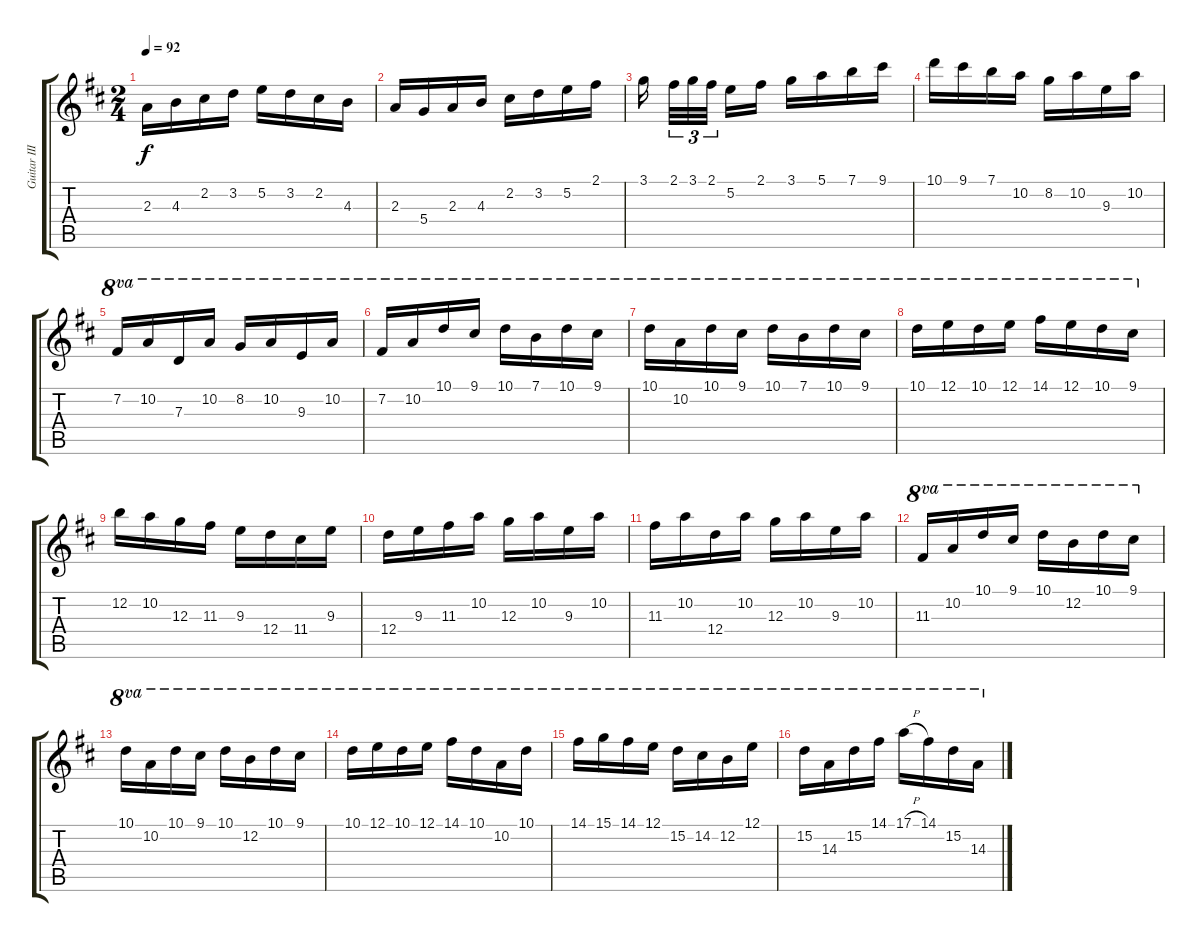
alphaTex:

\track ("Guitar III" "Guitar III") {instrument acousticguitarsteel}
\staff {score tabs}
\tuning (E4 B3 G3 D3 A2 E2) {hide}
\ts (2 4)
\tempo 92
\clef g2
\ks d
2.3.16{dy f} 4.3.16 2.2.16 3.2.16 5.2.16 3.2.16 2.2.16 4.3.16 |
2.3.16 5.4.16 2.3.16 4.3.16 2.2.16 3.2.16 5.2.16 2.1.16 |
3.1.16{beam splitsecondary} 2.1.32{tu (3 2)} 3.1.32{tu (3 2)} 2.1.32{tu (3 2) beam splitsecondary} 5.2.16 2.1.16 3.1.16 5.1.16 7.1.16 9.1.16 |
10.1.16 9.1.16 7.1.16 10.2.16 8.2.16 10.2.16 9.3.16 10.2.16 |
7.2.16{ot 8va} 10.2.16{ot 8va} 7.3.16{ot 8va} 10.2.16{ot 8va} 8.2.16{ot 8va} 10.2.16{ot 8va} 9.3.16{ot 8va} 10.2.16{ot 8va} |
7.2.16{ot 8va} 10.2.16{ot 8va} 10.1.16{ot 8va} 9.1.16{ot 8va} 10.1.16{ot 8va} 7.1.16{ot 8va} 10.1.16{ot 8va} 9.1.16{ot 8va} |
10.1.16{ot 8va} 10.2.16{ot 8va} 10.1.16{ot 8va} 9.1.16{ot 8va} 10.1.16{ot 8va} 7.1.16{ot 8va} 10.1.16{ot 8va} 9.1.16{ot 8va} |
10.1.16{ot 8va} 12.1.16{ot 8va} 10.1.16{ot 8va} 12.1.16{ot 8va} 14.1.16{ot 8va} 12.1.16{ot 8va} 10.1.16{ot 8va} 9.1.16{ot 8va} |
12.2.16 10.2.16 12.3.16 11.3.16 9.3.16 12.4.16 11.4.16 9.3.16 |
12.4.16 9.3.16 11.3.16 10.2.16 12.3.16 10.2.16 9.3.16 10.2.16 |
11.3.16 10.2.16 12.4.16 10.2.16 12.3.16 10.2.16 9.3.16 10.2.16 |
11.3.16{ot 8va} 10.2.16{ot 8va} 10.1.16{ot 8va} 9.1.16{ot 8va} 10.1.16{ot 8va} 12.2.16{ot 8va} 10.1.16{ot 8va} 9.1.16{ot 8va} |
10.1.16{ot 8va} 10.2.16{ot 8va} 10.1.16{ot 8va} 9.1.16{ot 8va} 10.1.16{ot 8va} 12.2.16{ot 8va} 10.1.16{ot 8va} 9.1.16{ot 8va} |
10.1.16{ot 8va} 12.1.16{ot 8va} 10.1.16{ot 8va} 12.1.16{ot 8va} 14.1.16{ot 8va} 10.1.16{ot 8va} 10.2.16{ot 8va} 10.1.16{ot 8va} |
14.1.16{ot 8va} 15.1.16{ot 8va} 14.1.16{ot 8va} 12.1.16{ot 8va} 15.2.16{ot 8va} 14.2.16{ot 8va} 12.2.16{ot 8va} 12.1.16{ot 8va} |
15.2.16{ot 8va} 14.3.16{ot 8va} 15.2.16{ot 8va} 14.1.16{ot 8va} 17.1{h}.16{ot 8va} 14.1.16{ot 8va} 15.2.16{ot 8va} 14.3.16{ot 8va}
